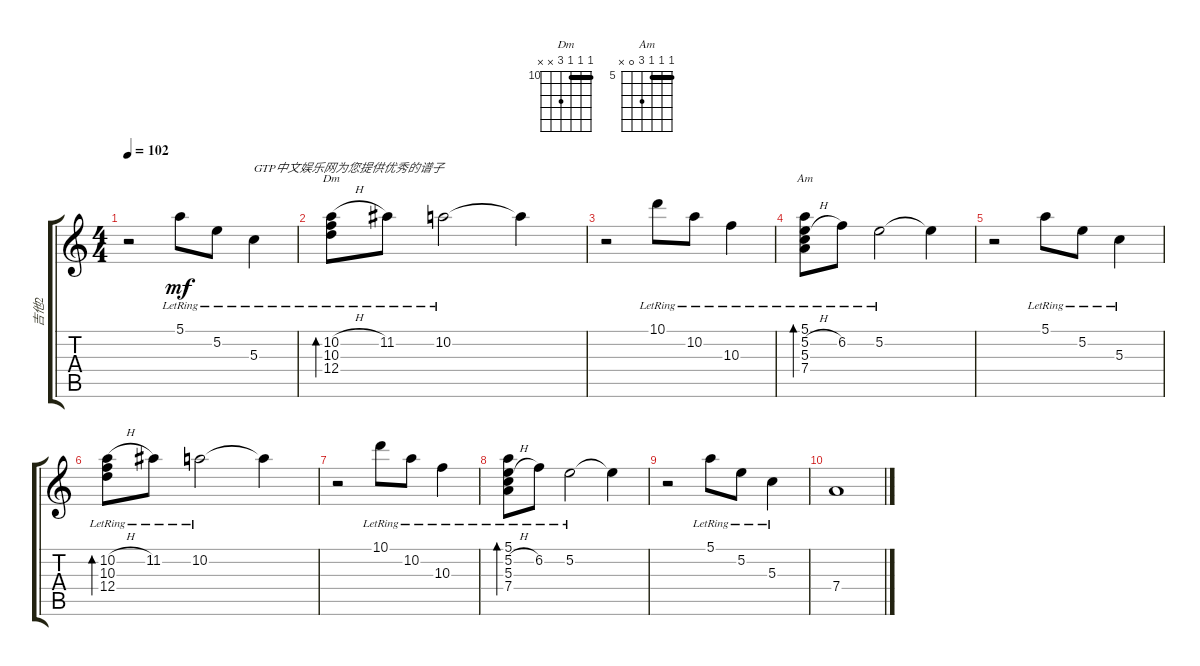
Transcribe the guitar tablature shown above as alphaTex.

\track ("吉他2" "吉他2") {instrument acousticguitarsteel}
\staff {score tabs}
\tuning (E4 B3 G3 D3 A2 E2) {hide}
\chord ("Dm" 10 10 10 12 x x) {firstfret 10 barre 10}
\chord ("Am" 5 5 5 7 0 x) {firstfret 5 barre 5}
\ts (4 4)
\tempo 102
\clef g2
\ks c
r.2{dy mf} 5.1{lr}.8 5.2{lr}.8 5.3{lr}.4{txt "GTP中文娱乐网为您提供优秀的谱子"} |
(10.2{h lr} 10.3{lr} 12.4{lr}).8{bd 480 ch "Dm"} 11.2{lr}.8 10.2{lr}.2 10.2{t}.4 |
r.2 10.1{lr}.8 10.2{lr}.8 10.3{lr}.4 |
(5.1{lr} 5.2{h lr} 5.3{lr} 7.4{lr}).8{bd 480 ch "Am"} 6.2{lr}.8 5.2{lr}.2 5.2{t}.4 |
r.2 5.1{lr}.8 5.2{lr}.8 5.3{lr}.4 |
(10.2{h lr} 10.3{lr} 12.4{lr}).8{bd 480} 11.2{lr}.8 10.2{lr}.2 10.2{t}.4 |
r.2 10.1{lr}.8 10.2{lr}.8 10.3{lr}.4 |
(5.1{lr} 5.2{h lr} 5.3{lr} 7.4{lr}).8{bd 480} 6.2{lr}.8 5.2{lr}.2 5.2{t}.4 |
r.2 5.1{lr}.8 5.2{lr}.8 5.3{lr}.4 |
7.4.1
